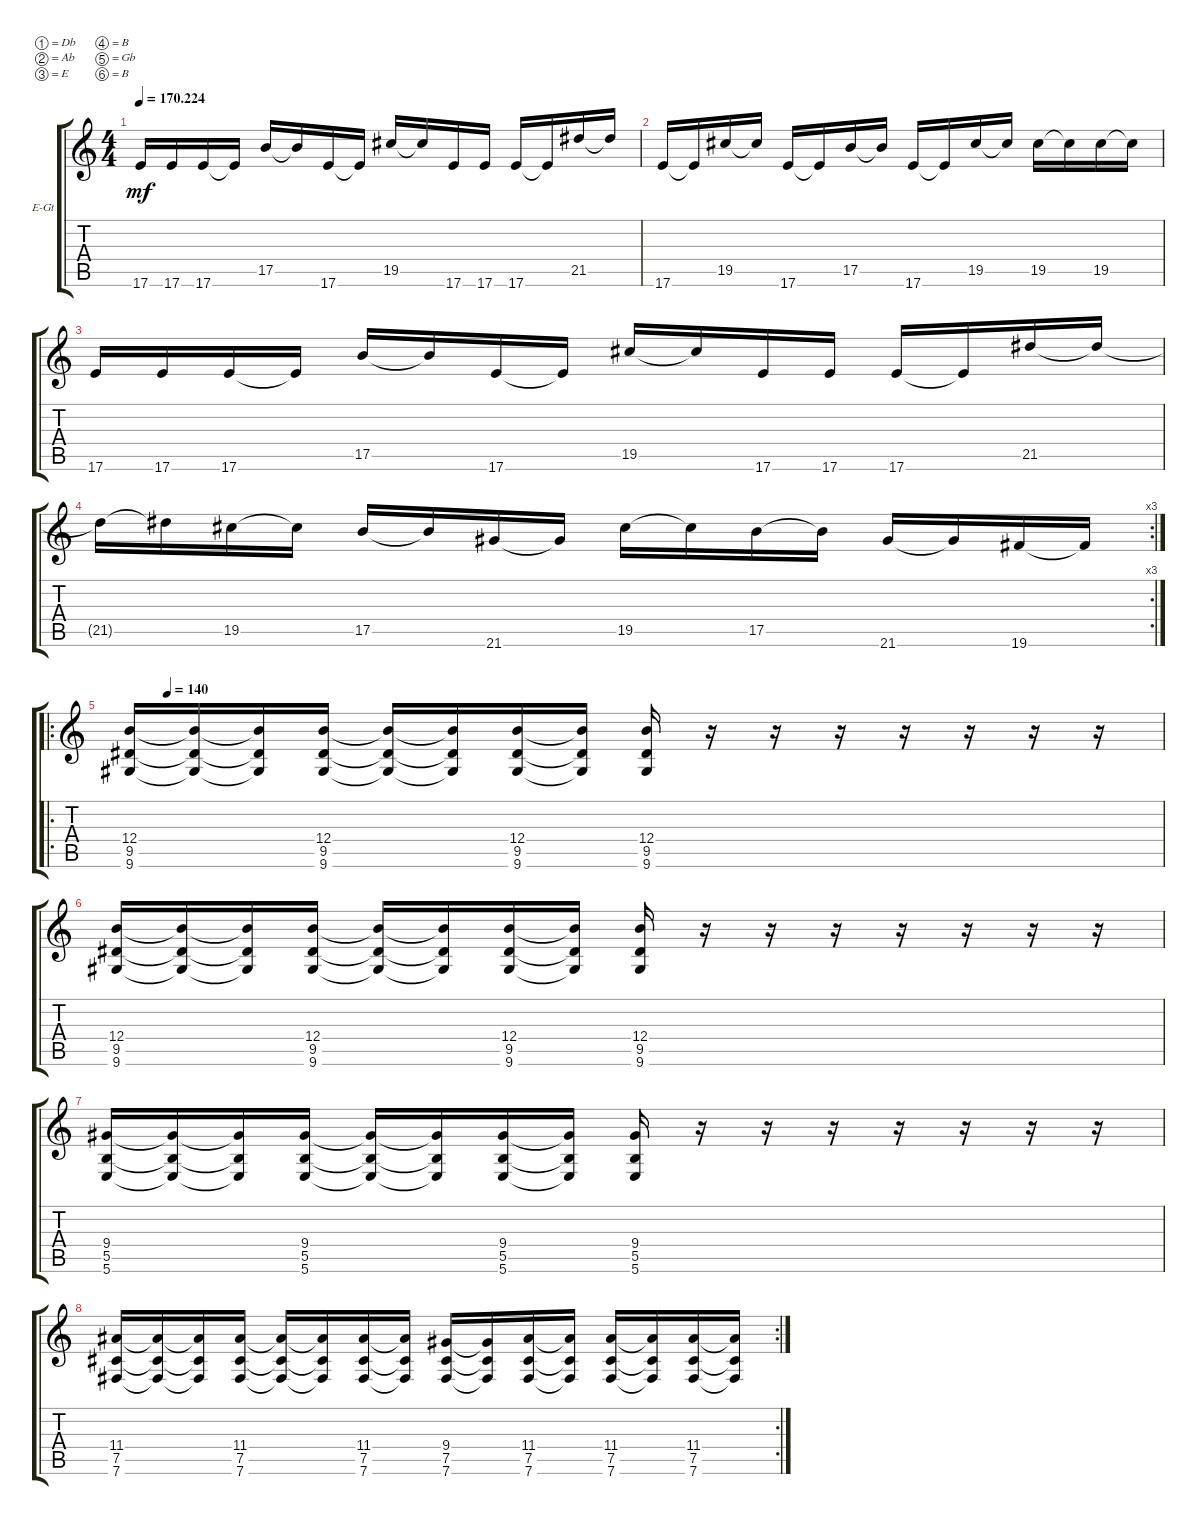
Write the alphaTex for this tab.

\bracketExtendMode groupsimilarinstruments
\firstSystemTrackNameOrientation horizontal
\otherSystemsTrackNameOrientation horizontal
\track ("Rhythm" "E-Gt") {instrument distortionguitar}
\staff {score tabs}
\tuning (Db4 Ab3 E3 B2 Gb2 B1)
\ts (4 4)
\tempo
170.224
\accidentals auto
\clef g2
\ottava regular
\simile none
\ks c
17.6.16{dy mf} 17.6.16 17.6.16 17.6{t}.16 17.5.16 17.5{t}.16 17.6.16 17.6{t}.16 19.5.16 19.5{t}.16 17.6.16 17.6.16 17.6.16 17.6{t}.16 21.5.16 21.5{t}.16 |
17.6.16 17.6{t}.16 19.5.16 19.5{t}.16 17.6.16 17.6{t}.16 17.5.16 17.5{t}.16 17.6.16 17.6{t}.16 19.5.16 19.5{t}.16 19.5.16 19.5{t}.16 19.5.16 19.5{t}.16 |
17.6.16 17.6.16 17.6.16 17.6{t}.16 17.5.16 17.5{t}.16 17.6.16 17.6{t}.16 19.5.16 19.5{t}.16 17.6.16 17.6.16 17.6.16 17.6{t}.16 21.5.16 21.5{t}.16 |
\rc 3
21.5{t}.16 21.5{t}.16 19.5.16 19.5{t}.16 17.5.16 17.5{t}.16 21.6.16 21.6{t}.16 19.5.16 19.5{t}.16 17.5.16 17.5{t}.16 21.6.16 21.6{t}.16 19.6.16 19.6{t}.16 |
\ro
\tempo (140 0.0375)
(9.6 9.5 12.4).16 (9.6{t} 9.5{t} 12.4{t}).16 (9.6{t} 9.5{t} 12.4{t}).16 (9.6 9.5 12.4).16 (9.6{t} 9.5{t} 12.4{t}).16 (9.6{t} 9.5{t} 12.4{t}).16 (9.6 9.5 12.4).16 (9.6{t} 9.5{t} 12.4{t}).16 (9.6 9.5 12.4).16 r.16 r.16 r.16 r.16 r.16 r.16 r.16 |
(9.6 9.5 12.4).16 (9.6{t} 9.5{t} 12.4{t}).16 (9.6{t} 9.5{t} 12.4{t}).16 (9.6 9.5 12.4).16 (9.6{t} 9.5{t} 12.4{t}).16 (9.6{t} 9.5{t} 12.4{t}).16 (9.6 9.5 12.4).16 (9.6{t} 9.5{t} 12.4{t}).16 (9.6 9.5 12.4).16 r.16 r.16 r.16 r.16 r.16 r.16 r.16 |
(5.6 5.5 9.4).16 (5.6{t} 5.5{t} 9.4{t}).16 (5.6{t} 5.5{t} 9.4{t}).16 (5.6 5.5 9.4).16 (5.6{t} 5.5{t} 9.4{t}).16 (5.6{t} 5.5{t} 9.4{t}).16 (5.6 5.5 9.4).16 (5.6{t} 5.5{t} 9.4{t}).16 (5.6 5.5 9.4).16 r.16 r.16 r.16 r.16 r.16 r.16 r.16 |
\rc 2
(7.6 7.5 11.4).16 (7.6{t} 7.5{t} 11.4{t}).16 (7.6{t} 7.5{t} 11.4{t}).16 (7.6 7.5 11.4).16 (7.6{t} 7.5{t} 11.4{t}).16 (7.6{t} 7.5{t} 11.4{t}).16 (7.6 7.5 11.4).16 (7.6{t} 7.5{t} 11.4{t}).16 (7.6 7.5 9.4).16 (7.6{t} 7.5{t} 9.4{t}).16 (7.6 7.5 11.4).16 (7.6{t} 7.5{t} 11.4{t}).16 (7.6 7.5 11.4).16 (7.6{t} 7.5{t} 11.4{t}).16 (7.6 11.4 7.5).16 (7.6{t} 11.4{t} 7.5{t}).16
